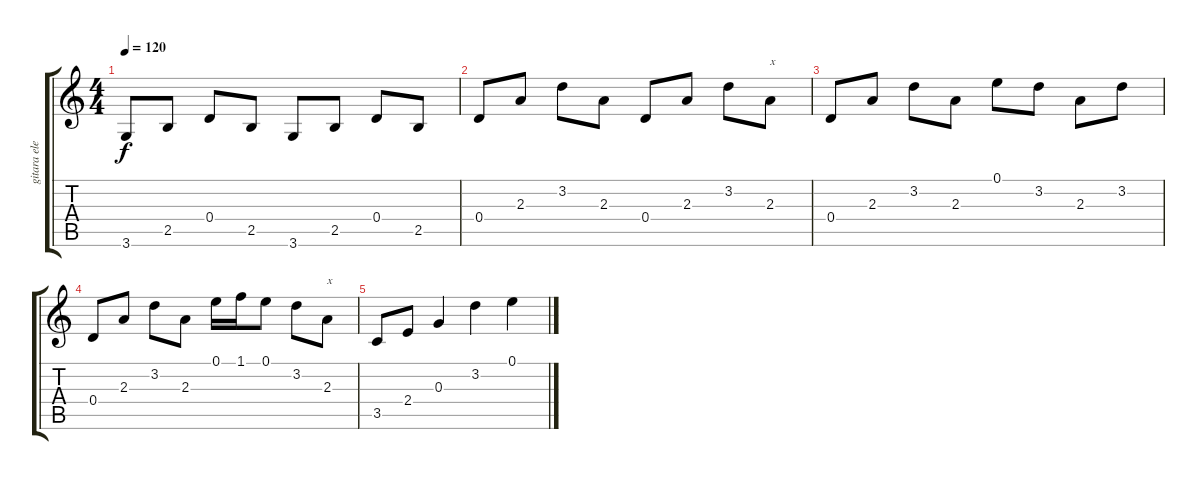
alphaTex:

\track ("gitara elektryczna" "gitara ele") {instrument electricguitarclean}
\staff {score tabs}
\tuning (E4 B3 G3 D3 A2 E2) {hide}
\ts (4 4)
\tempo 120
\clef g2
\ks c
3.6.8{dy f} 2.5.8 0.4.8 2.5.8 3.6.8 2.5.8 0.4.8 2.5.8 |
0.4.8 2.3.8 3.2.8 2.3.8 0.4.8 2.3.8 3.2.8 2.3.8{txt "x"} |
0.4.8 2.3.8 3.2.8 2.3.8 0.1.8 3.2.8 2.3.8 3.2.8 |
0.4.8 2.3.8 3.2.8 2.3.8 0.1.16 1.1.16 0.1.8 3.2.8 2.3.8{txt "x"} |
3.5.8 2.4.8 0.3.4 3.2.4 0.1.4
